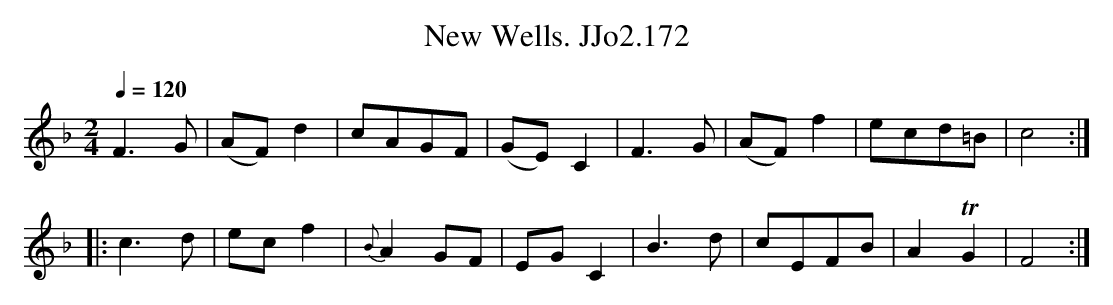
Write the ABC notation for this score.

X:1
T:New Wells. JJo2.172
M:2/4
L:1/8
Q:1/4=120
K:F
F3G|(AF)d2|cAGF|(GE)C2|F3G|(AF)f2|ecd=B|c4:|
|:c3d|ecf2|{B}A2GF|EGC2|B3d|cEFB|A2TG2|F4:|
